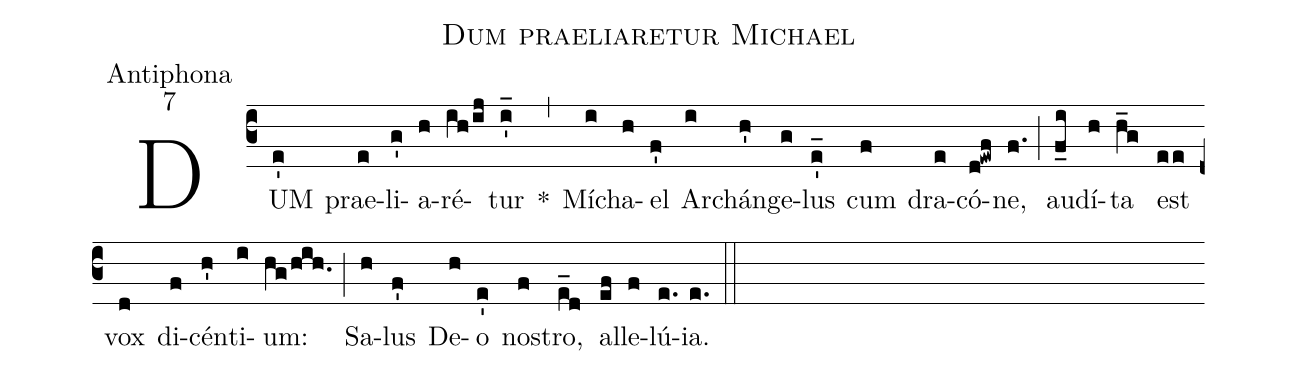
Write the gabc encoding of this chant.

name:Dum praeliaretur Michael;
office-part:Antiphona;
mode:7;
%%
(c3) DUM(e') prae(e)li(g')a(h)ré(ih/ij)tur(i'_) *(,) Mí(i)cha(h)el(f') Arch(i)án(h')ge(g)lus(e'_) cum(f) dra(e)có(d!ewf)ne,(f.) (;) au(f_i)dí(h)ta(h_g) est(ee) vox(d) di(f)cén(h')ti(i)um:(hg/hih.) (;) Sa(h)lus(f') De(h)o(e') no(f)stro,(e_d) al(ef)le(f)lú(e.)ia.(e.) (::)
